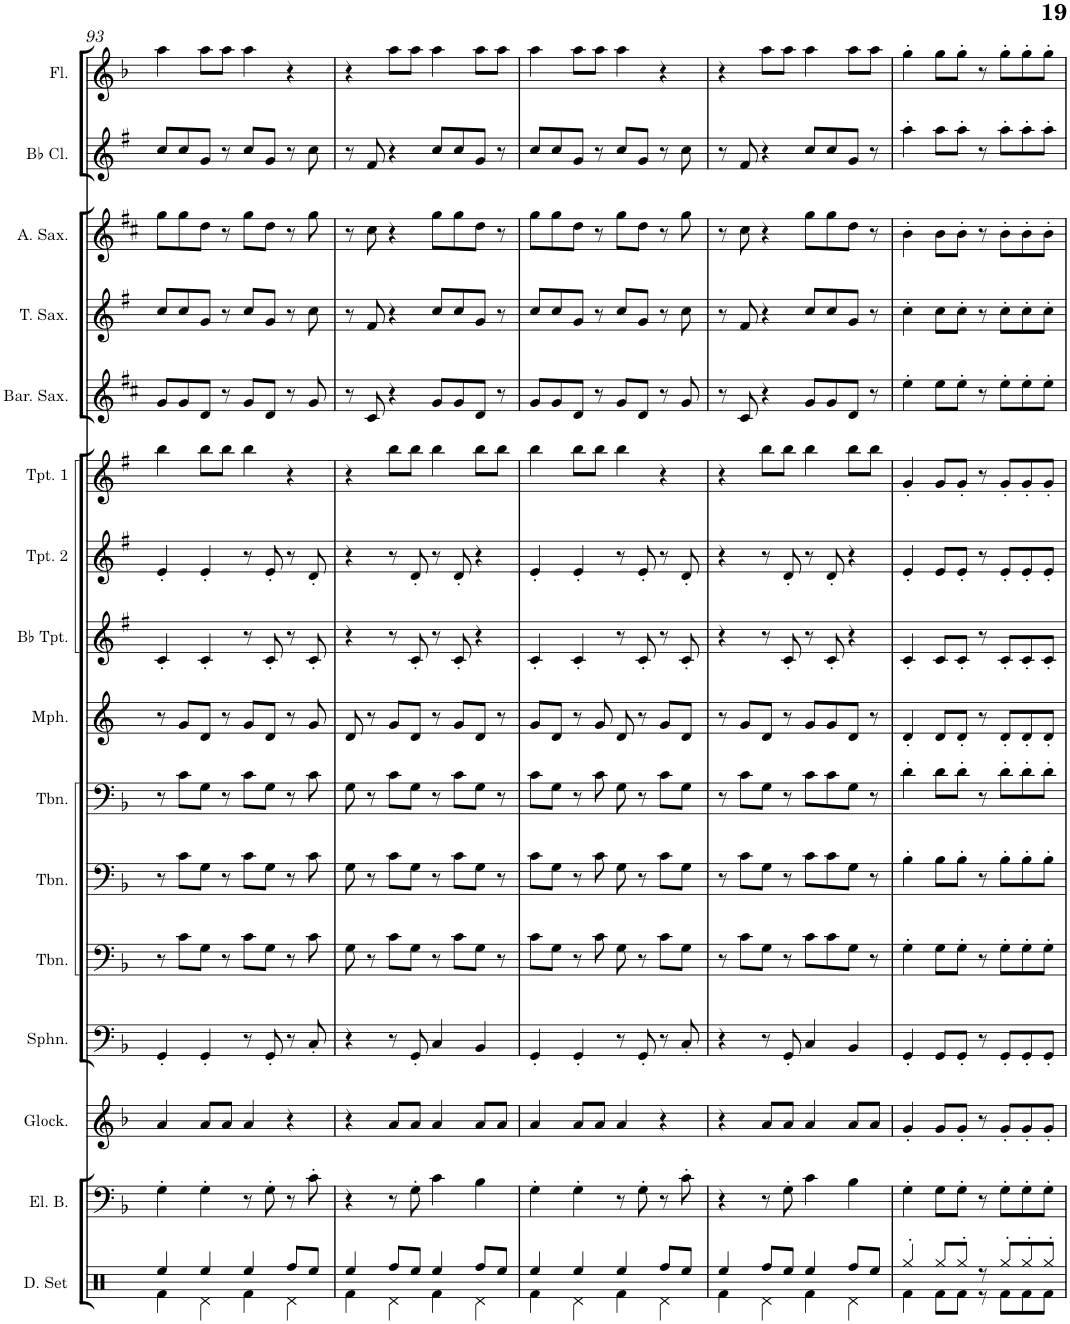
**kern	**kern	**kern	**kern	**kern	**kern	**kern	**kern	**kern	**kern	**kern	**kern	**kern	**kern	**kern	**kern
*part16	*part15	*part14	*part13	*part12	*part11	*part10	*part9	*part8	*part7	*part6	*part5	*part4	*part3	*part2	*part1
*staff16	*staff15	*staff14	*staff13	*staff12	*staff11	*staff10	*staff9	*staff8	*staff7	*staff6	*staff5	*staff4	*staff3	*staff2	*staff1
*I"Drumset	*I"Electric Bass	*I"Glockenspiel	*I"Sousaphone	*I"Trombone	*I"Trombone	*I"Trombone	*I"Mellophone	*I"Bb Trumpet	*I"Trumpet 2	*I"Trumpet 1	*I"Baritone Sax	*I"Tenor Sax	*I"Alto Sax	*I"Bb Clarinet	*I"Flute
*I'D. Set	*I'El. B.	*I'Glock.	*I'Sphn.	*I'Tbn.	*I'Tbn.	*I'Tbn.	*I'Mph.	*I'Bb Tpt.	*I'Tpt. 2	*I'Tpt. 1	*I'Bar. Sax.	*I'T. Sax.	*I'A. Sax.	*I'Bb Cl.	*I'Fl.
!!LO:PB:g=z
*clefX	*clefF4	*clefG2	*clefF4	*clefF4	*clefF4	*clefF4	*clefG2	*clefG2	*clefG2	*clefG2	*clefG2	*clefG2	*clefG2	*clefG2	*clefG2
*	*Trd7c12	*Trd-14c-24	*	*	*	*	*Trd4c7	*Trd1c2	*Trd1c2	*Trd1c2	*Trd12c21	*Trd8c14	*Trd5c9	*Trd1c2	*
*k[]	*k[b-]	*k[b-]	*k[b-]	*k[b-]	*k[b-]	*k[b-]	*k[]	*k[f#]	*k[f#]	*k[f#]	*k[f#c#]	*k[f#]	*k[f#c#]	*k[f#]	*k[b-]
*M4/4	*M4/4	*M4/4	*M4/4	*M4/4	*M4/4	*M4/4	*M4/4	*M4/4	*M4/4	*M4/4	*M4/4	*M4/4	*M4/4	*M4/4	*M4/4
=93	=93	=93	=93	=93	=93	=93	=93	=93	=93	=93	=93	=93	=93	=93	=93
*^	*	*	*	*	*	*	*	*	*	*	*	*	*	*	*
4Ree/	4Rf\	4G'\	4a/	4GG'/	8r	8r	8r	8r	4c'/	4e'/	4bb\	8g/L	8cc/L	8gg\L	8cc/L	4aa\
.	.	.	.	.	8c\L	8c\L	8c\L	8g/L	.	.	.	8g/	8cc/	8gg\	8cc/	.
4Ree/	4Rd\	4G'\	8a/L	4GG'/	8G\J	8G\J	8G\J	8d/J	4c'/	4e'/	8bb\L	8d/J	8g/J	8dd\J	8g/J	8aa\L
.	.	.	8a/J	.	8r	8r	8r	8r	.	.	8bb\J	8r	8r	8r	8r	8aa\J
4Ree/	4Rf\	8r	4a/	8r	8c\L	8c\L	8c\L	8g/L	8r	8r	4bb\	8g/L	8cc/L	8gg\L	8cc/L	4aa\
.	.	8G'\	.	8GG'/	8G\J	8G\J	8G\J	8d/J	8c'/	8e'/	.	8d/J	8g/J	8dd\J	8g/J	.
8Rff/L	4Rd\	8r	4r	8r	8r	8r	8r	8r	8r	8r	4r	8r	8r	8r	8r	4r
8Ree/J	.	8c'\	.	8C'/	8c\	8c\	8c\	8g/	8c'/	8d'/	.	8g/	8cc\	8gg\	8cc\	.
=94	=94	=94	=94	=94	=94	=94	=94	=94	=94	=94	=94	=94	=94	=94	=94	=94
4Ree/	4Rf\	4r	4r	4r	8G\	8G\	8G\	8d/	4r	4r	4r	8r	8r	8r	8r	4r
.	.	.	.	.	8r	8r	8r	8r	.	.	.	8c#/	8f#/	8cc#\	8f#/	.
8Rff/L	4Rd\	8r	8a/L	8r	8c\L	8c\L	8c\L	8g/L	8r	8r	8bb\L	4r	4r	4r	4r	8aa\L
8Ree/J	.	8G'\	8a/J	8GG'/	8G\J	8G\J	8G\J	8d/J	8c'/	8d'/	8bb\J	.	.	.	.	8aa\J
4Ree/	4Rf\	4c\	4a/	4C/	8r	8r	8r	8r	8r	8r	4bb\	8g/L	8cc/L	8gg\L	8cc/L	4aa\
.	.	.	.	.	8c\L	8c\L	8c\L	8g/L	8c'/	8d'/	.	8g/	8cc/	8gg\	8cc/	.
8Rff/L	4Rd\	4B-\	8a/L	4BB-/	8G\J	8G\J	8G\J	8d/J	4r	4r	8bb\L	8d/J	8g/J	8dd\J	8g/J	8aa\L
8Ree/J	.	.	8a/J	.	8r	8r	8r	8r	.	.	8bb\J	8r	8r	8r	8r	8aa\J
=95	=95	=95	=95	=95	=95	=95	=95	=95	=95	=95	=95	=95	=95	=95	=95	=95
4Ree/	4Rf\	4G'\	4a/	4GG'/	8c\L	8c\L	8c\L	8g/L	4c'/	4e'/	4bb\	8g/L	8cc/L	8gg\L	8cc/L	4aa\
.	.	.	.	.	8G\J	8G\J	8G\J	8d/J	.	.	.	8g/	8cc/	8gg\	8cc/	.
4Ree/	4Rd\	4G'\	8a/L	4GG'/	8r	8r	8r	8r	4c'/	4e'/	8bb\L	8d/J	8g/J	8dd\J	8g/J	8aa\L
.	.	.	8a/J	.	8c\	8c\	8c\	8g/	.	.	8bb\J	8r	8r	8r	8r	8aa\J
4Ree/	4Rf\	8r	4a/	8r	8G\	8G\	8G\	8d/	8r	8r	4bb\	8g/L	8cc/L	8gg\L	8cc/L	4aa\
.	.	8G'\	.	8GG'/	8r	8r	8r	8r	8c'/	8e'/	.	8d/J	8g/J	8dd\J	8g/J	.
8Rff/L	4Rd\	8r	4r	8r	8c\L	8c\L	8c\L	8g/L	8r	8r	4r	8r	8r	8r	8r	4r
8Ree/J	.	8c'\	.	8C'/	8G\J	8G\J	8G\J	8d/J	8c'/	8d'/	.	8g/	8cc\	8gg\	8cc\	.
=96	=96	=96	=96	=96	=96	=96	=96	=96	=96	=96	=96	=96	=96	=96	=96	=96
4Ree/	4Rf\	4r	4r	4r	8r	8r	8r	8r	4r	4r	4r	8r	8r	8r	8r	4r
.	.	.	.	.	8c\L	8c\L	8c\L	8g/L	.	.	.	8c#/	8f#/	8cc#\	8f#/	.
8Rff/L	4Rd\	8r	8a/L	8r	8G\J	8G\J	8G\J	8d/J	8r	8r	8bb\L	4r	4r	4r	4r	8aa\L
8Ree/J	.	8G'\	8a/J	8GG'/	8r	8r	8r	8r	8c'/	8d'/	8bb\J	.	.	.	.	8aa\J
4Ree/	4Rf\	4c\	4a/	4C/	8c\L	8c\L	8c\L	8g/L	8r	8r	4bb\	8g/L	8cc/L	8gg\L	8cc/L	4aa\
.	.	.	.	.	8c\	8c\	8c\	8g/	8c'/	8d'/	.	8g/	8cc/	8gg\	8cc/	.
8Rff/L	4Rd\	4B-\	8a/L	4BB-/	8G\J	8G\J	8G\J	8d/J	4r	4r	8bb\L	8d/J	8g/J	8dd\J	8g/J	8aa\L
8Ree/J	.	.	8a/J	.	8r	8r	8r	8r	.	.	8bb\J	8r	8r	8r	8r	8aa\J
=97	=97	=97	=97	=97	=97	=97	=97	=97	=97	=97	=97	=97	=97	=97	=97	=97
4Rgg'/	4Rf\	4G'\	4g'/	4GG'/	4G'\	4B-'\	4d'\	4d'/	4c'/	4e'/	4g'/	4ee'\	4cc'\	4b'\	4aa'\	4gg'\
8Rgg/L	8Rf\L	8G\L	8g/L	8GG/L	8G\L	8B-\L	8d\L	8d/L	8c/L	8e/L	8g/L	8ee\L	8cc\L	8b\L	8aa\L	8gg\L
8Rgg'/J	8Rf\J	8G'\J	8g'/J	8GG'/J	8G'\J	8B-'\J	8d'\J	8d'/J	8c'/J	8e'/J	8g'/J	8ee'\J	8cc'\J	8b'\J	8aa'\J	8gg'\J
8r	8r	8r	8r	8r	8r	8r	8r	8r	8r	8r	8r	8r	8r	8r	8r	8r
8Rgg'/L	8Rf\L	8G'\L	8g'/L	8GG'/L	8G'\L	8B-'\L	8d'\L	8d'/L	8c'/L	8e'/L	8g'/L	8ee'\L	8cc'\L	8b'\L	8aa'\L	8gg'\L
8Rgg'/	8Rf\	8G'\	8g'/	8GG'/	8G'\	8B-'\	8d'\	8d'/	8c'/	8e'/	8g'/	8ee'\	8cc'\	8b'\	8aa'\	8gg'\
8Rgg'/J	8Rf\J	8G'\J	8g'/J	8GG'/J	8G'\J	8B-'\J	8d'\J	8d'/J	8c'/J	8e'/J	8g'/J	8ee'\J	8cc'\J	8b'\J	8aa'\J	8gg'\J
*v	*v	*	*	*	*	*	*	*	*	*	*	*	*	*	*	*
=	=	=	=	=	=	=	=	=	=	=	=	=	=	=	=
*-	*-	*-	*-	*-	*-	*-	*-	*-	*-	*-	*-	*-	*-	*-	*-
